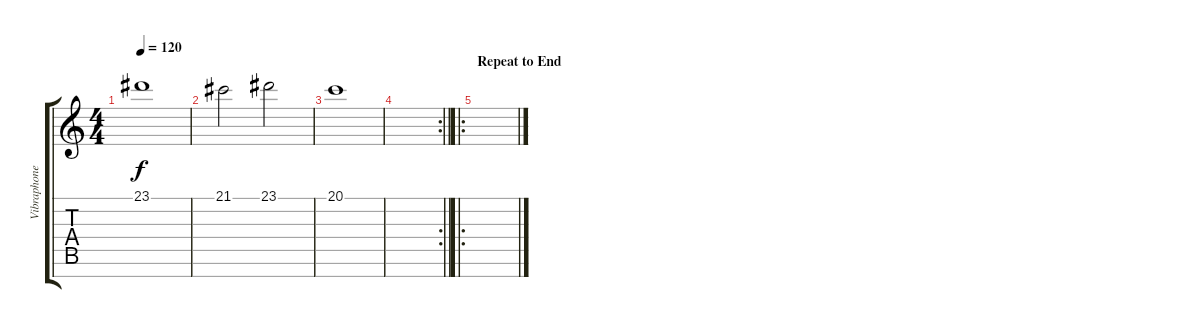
\track ("Vibraphone/Glockenspiel" "Vibraphone") {instrument vibraphone}
\staff {score tabs}
\tuning (E4 B3 G3 D3 A2 E2 B1) {hide}
\ts (4 4)
\tempo 120
\clef g2
\ks c
23.1.1{dy f} |
21.1.2 23.1.2 |
20.1.1 |
\rc 2
\barLineRight lightlight
|
\ro
\section ("" "Repeat to End")
